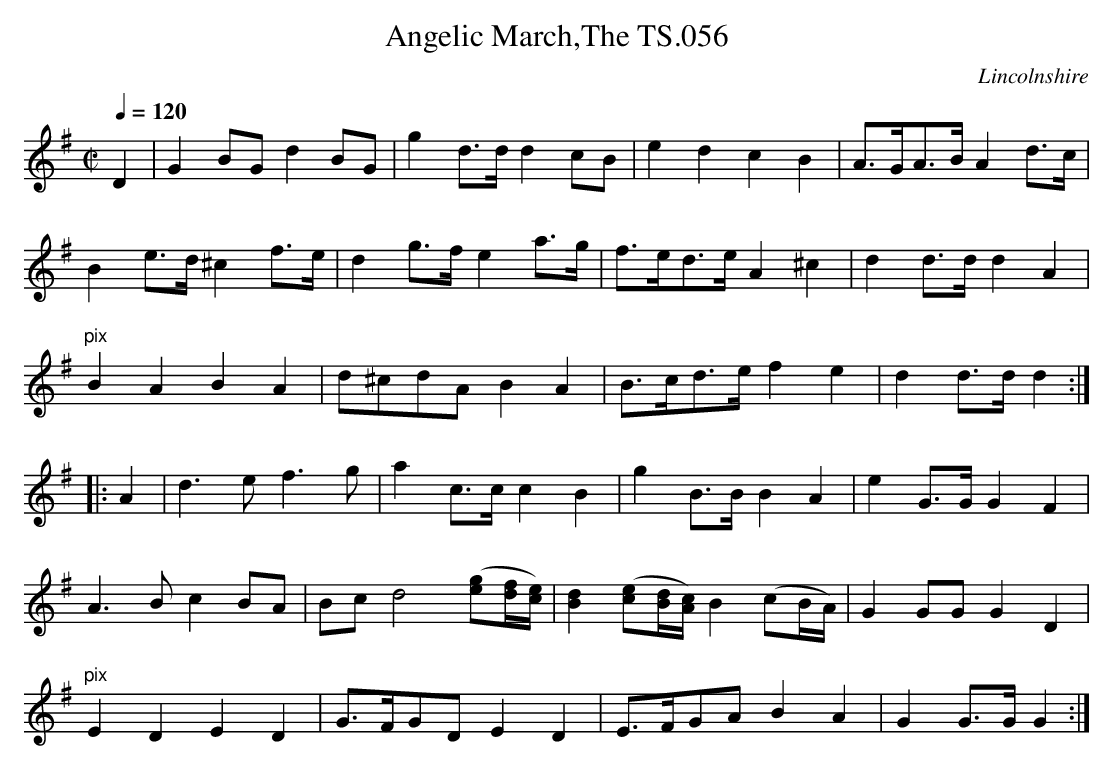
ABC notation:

X:1
T:Angelic March,The TS.056
L:1/8
M:C|
O:Lincolnshire
Q:1/4=120
K:G
D2|G2BGd2BG|g2d>dd2cB|e2d2c2B2|A>GA>BA2d>c|!
B2e>d^c2f>e|d2g>fe2a>g|f>ed>eA2^c2|d2d>dd2A2|!
"pix"B2A2B2A2|d^cdAB2A2|B>cd>ef2e2|d2d>dd2:|!
|:A2|d3ef3g|a2c>cc2B2|g2B>BB2A2|e2G>GG2F2|!
A3Bc2 BA|Bcd4 ([ge][f/d/][e/c/])|[d2B2] ([ec][d/B/][c/A/])B2 (cB/A/)|G2GGG2D2|!
"pix"E2D2E2D2|G>FGDE2D2|E>FGAB2A2|G2G>GG2:|]
